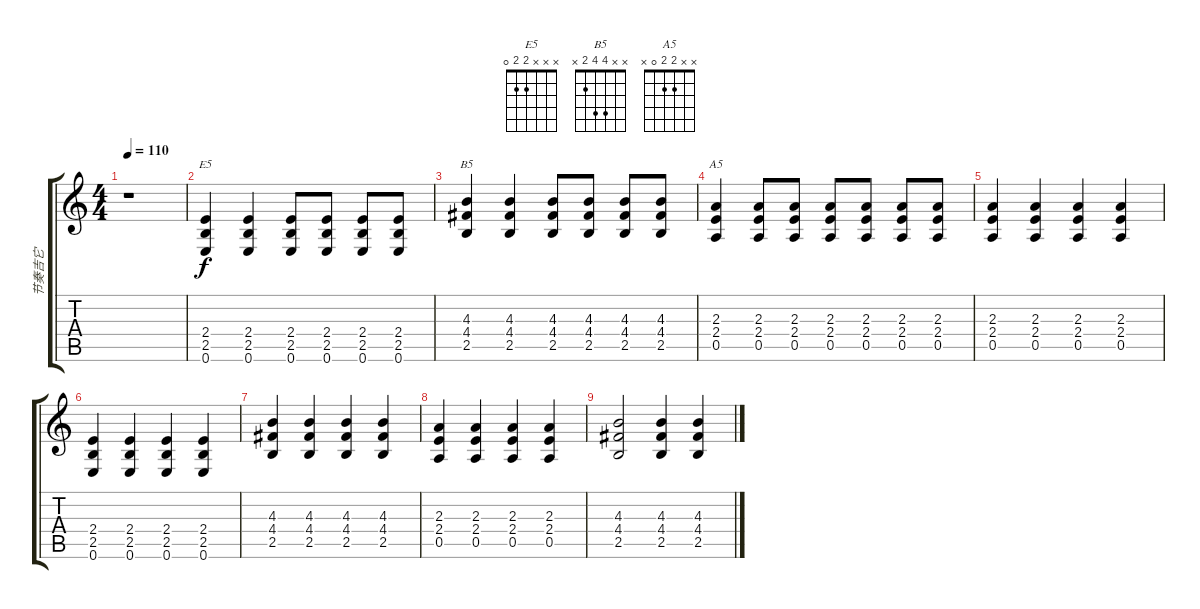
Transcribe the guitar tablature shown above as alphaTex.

\track ("节奏吉它" "节奏吉它") {instrument distortionguitar}
\staff {score tabs}
\tuning (E4 B3 G3 D3 A2 E2) {hide}
\chord ("E5" x x x 2 2 0)
\chord ("B5" x x 4 4 2 x)
\chord ("A5" x x 2 2 0 x)
\ts (4 4)
\tempo 110
\clef g2
\ks c
r.1{dy f instrument distortionguitar} |
(2.4 2.5 0.6).4{ch "E5"} (2.4 2.5 0.6).4 (2.4 2.5 0.6).8 (2.4 2.5 0.6).8 (2.4 2.5 0.6).8 (2.4 2.5 0.6).8 |
(4.3 4.4 2.5).4{ch "B5"} (4.3 4.4 2.5).4 (4.3 4.4 2.5).8 (4.3 4.4 2.5).8 (4.3 4.4 2.5).8 (4.3 4.4 2.5).8 |
(2.3 2.4 0.5).4{ch "A5"} (2.3 2.4 0.5).8 (2.3 2.4 0.5).8 (2.3 2.4 0.5).8 (2.3 2.4 0.5).8 (2.3 2.4 0.5).8 (2.3 2.4 0.5).8 |
(2.3 2.4 0.5).4 (2.3 2.4 0.5).4 (2.3 2.4 0.5).4 (2.3 2.4 0.5).4 |
(2.4 2.5 0.6).4 (2.4 2.5 0.6).4 (2.4 2.5 0.6).4 (2.4 2.5 0.6).4 |
(4.3 4.4 2.5).4 (4.3 4.4 2.5).4 (4.3 4.4 2.5).4 (4.3 4.4 2.5).4 |
(2.3 2.4 0.5).4 (2.3 2.4 0.5).4 (2.3 2.4 0.5).4 (2.3 2.4 0.5).4 |
(4.3 4.4 2.5).2 (4.3 4.4 2.5).4 (4.3 4.4 2.5).4
